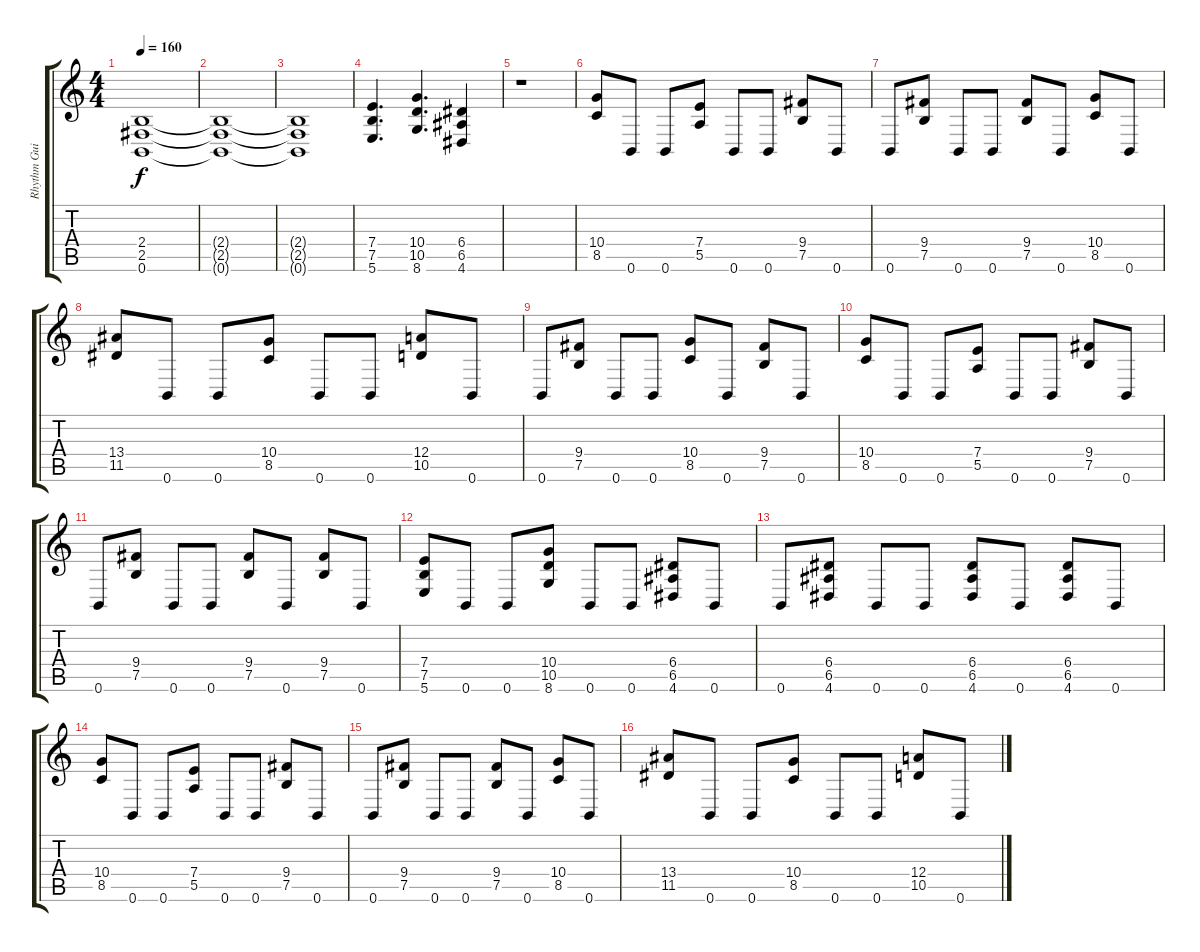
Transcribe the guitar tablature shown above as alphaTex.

\track ("Rhythm Guitar 1" "Rhythm Gui") {instrument distortionguitar}
\staff {score tabs}
\tuning (B3 Gb3 D3 A2 E2 B1) {hide}
\ts (4 4)
\tempo 160
\clef g2
\ks c
(2.4{t} 2.5{t} 0.6{t}).1{dy f} |
(2.4{t} 2.5{t} 0.6{t}).1 |
(2.4{t} 2.5{t} 0.6{t}).1 |
(7.4 7.5 5.6).4{d} (10.4 10.5 8.6).4{d} (6.4 6.5 4.6).4 |
r.1 |
(10.4 8.5).8 0.6.8 0.6.8 (7.4 5.5).8 0.6.8 0.6.8 (9.4 7.5).8 0.6.8 |
0.6.8 (9.4 7.5).8 0.6.8 0.6.8 (9.4 7.5).8 0.6.8 (10.4 8.5).8 0.6.8 |
(13.4 11.5).8 0.6.8 0.6.8 (10.4 8.5).8 0.6.8 0.6.8 (12.4 10.5).8 0.6.8 |
0.6.8 (9.4 7.5).8 0.6.8 0.6.8 (10.4 8.5).8 0.6.8 (9.4 7.5).8 0.6.8 |
(10.4 8.5).8 0.6.8 0.6.8 (7.4 5.5).8 0.6.8 0.6.8 (9.4 7.5).8 0.6.8 |
0.6.8 (9.4 7.5).8 0.6.8 0.6.8 (9.4 7.5).8 0.6.8 (9.4 7.5).8 0.6.8 |
(7.4 7.5 5.6).8 0.6.8 0.6.8 (10.4 10.5 8.6).8 0.6.8 0.6.8 (6.4 6.5 4.6).8 0.6.8 |
0.6.8 (6.4 6.5 4.6).8 0.6.8 0.6.8 (6.4 6.5 4.6).8 0.6.8 (6.4 6.5 4.6).8 0.6.8 |
(10.4 8.5).8 0.6.8 0.6.8 (7.4 5.5).8 0.6.8 0.6.8 (9.4 7.5).8 0.6.8 |
0.6.8 (9.4 7.5).8 0.6.8 0.6.8 (9.4 7.5).8 0.6.8 (10.4 8.5).8 0.6.8 |
(13.4 11.5).8 0.6.8 0.6.8 (10.4 8.5).8 0.6.8 0.6.8 (12.4 10.5).8 0.6.8
